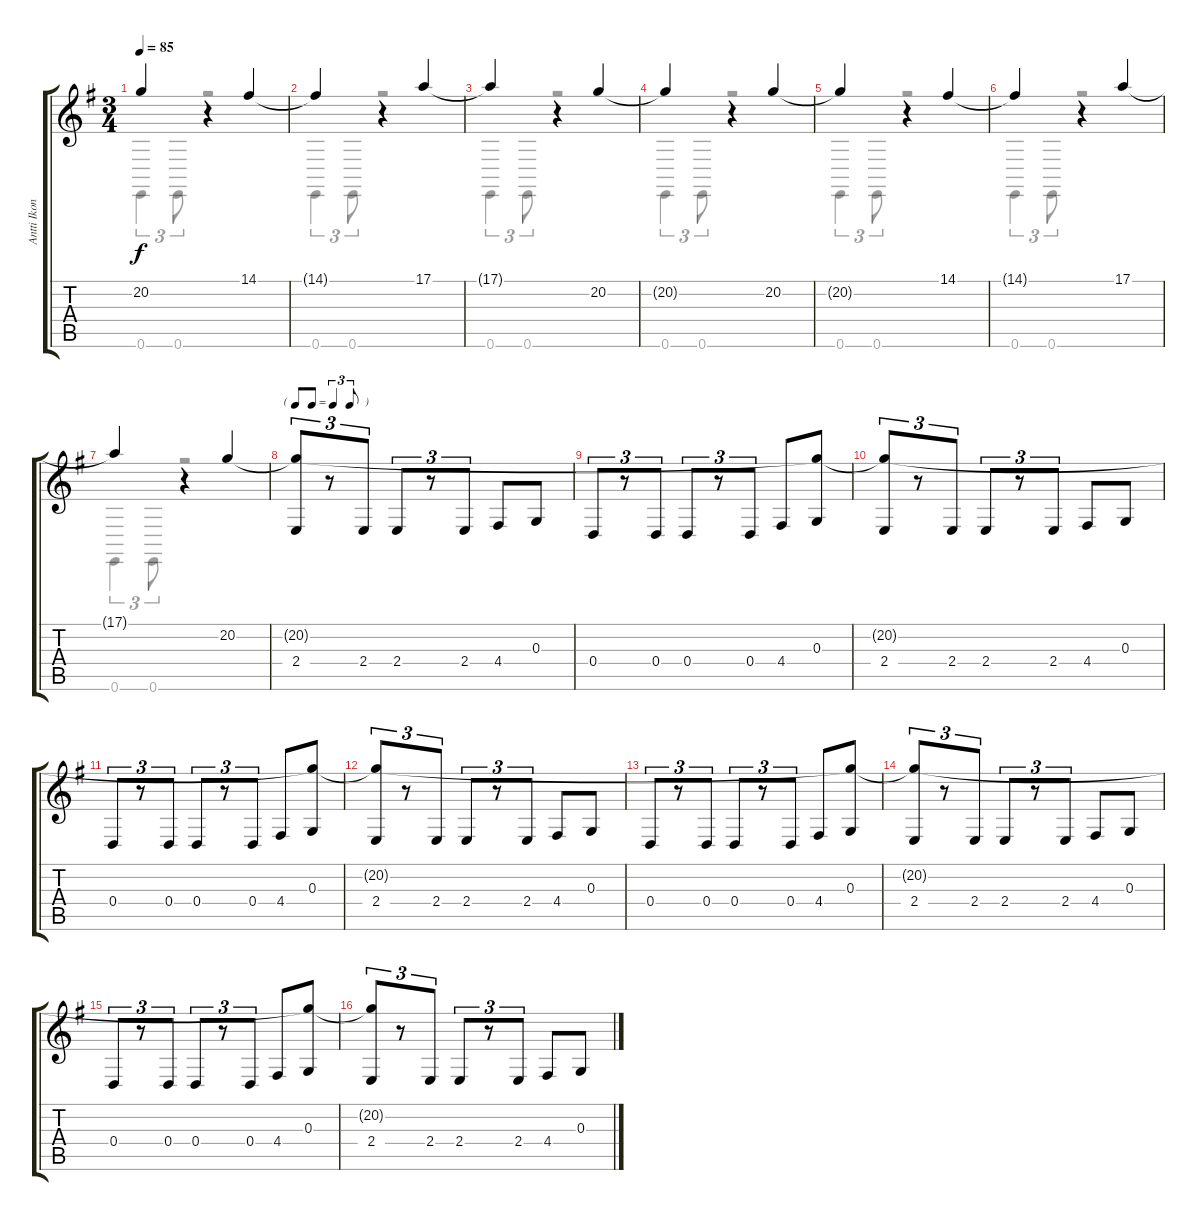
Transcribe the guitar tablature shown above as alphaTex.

\track ("Antti Ikonen I" "Antti Ikon") {instrument synthstrings1}
\staff {score tabs}
\tuning (E4 B3 G3 D3 A2 E2) {hide}
\voice
\ts (3 4)
\tempo 85
\clef g2
\ks g
20.2{t}.4{dy f} r.4 14.1.4 |
14.1{t}.4 r.4 17.1.4 |
17.1{t}.4 r.4 20.2.4 |
20.2{t}.4 r.4 20.2.4 |
20.2{t}.4 r.4 14.1.4 |
14.1{t}.4 r.4 17.1.4 |
17.1{t}.4 r.4 20.2.4 |
\tf triplet8th
(20.2{t} 2.4).8{tu (3 2)} r.8{tu (3 2)} 2.4.8{tu (3 2)} 2.4.8{tu (3 2)} r.8{tu (3 2)} 2.4.8{tu (3 2)} 4.4.8 0.3.8 |
0.4.8{tu (3 2)} r.8{tu (3 2)} 0.4.8{tu (3 2)} 0.4.8{tu (3 2)} r.8{tu (3 2)} 0.4.8{tu (3 2)} 4.4.8 (20.2{t} 0.3).8 |
(20.2{t} 2.4).8{tu (3 2)} r.8{tu (3 2)} 2.4.8{tu (3 2)} 2.4.8{tu (3 2)} r.8{tu (3 2)} 2.4.8{tu (3 2)} 4.4.8 0.3.8 |
0.4.8{tu (3 2)} r.8{tu (3 2)} 0.4.8{tu (3 2)} 0.4.8{tu (3 2)} r.8{tu (3 2)} 0.4.8{tu (3 2)} 4.4.8 (20.2{t} 0.3).8 |
(20.2{t} 2.4).8{tu (3 2)} r.8{tu (3 2)} 2.4.8{tu (3 2)} 2.4.8{tu (3 2)} r.8{tu (3 2)} 2.4.8{tu (3 2)} 4.4.8 0.3.8 |
0.4.8{tu (3 2)} r.8{tu (3 2)} 0.4.8{tu (3 2)} 0.4.8{tu (3 2)} r.8{tu (3 2)} 0.4.8{tu (3 2)} 4.4.8 (20.2{t} 0.3).8 |
(20.2{t} 2.4).8{tu (3 2)} r.8{tu (3 2)} 2.4.8{tu (3 2)} 2.4.8{tu (3 2)} r.8{tu (3 2)} 2.4.8{tu (3 2)} 4.4.8 0.3.8 |
0.4.8{tu (3 2)} r.8{tu (3 2)} 0.4.8{tu (3 2)} 0.4.8{tu (3 2)} r.8{tu (3 2)} 0.4.8{tu (3 2)} 4.4.8 (20.2{t} 0.3).8 |
(20.2{t} 2.4).8{tu (3 2)} r.8{tu (3 2)} 2.4.8{tu (3 2)} 2.4.8{tu (3 2)} r.8{tu (3 2)} 2.4.8{tu (3 2)} 4.4.8 0.3.8
\voice
\clef g2
\ottava regular
\simile none
\ks g
0.6.4{tu (3 2) dy f} 0.6.8{tu (3 2)} r.2 |
0.6.4{tu (3 2)} 0.6.8{tu (3 2)} r.2 |
0.6.4{tu (3 2)} 0.6.8{tu (3 2)} r.2 |
0.6.4{tu (3 2)} 0.6.8{tu (3 2)} r.2 |
0.6.4{tu (3 2)} 0.6.8{tu (3 2)} r.2 |
0.6.4{tu (3 2)} 0.6.8{tu (3 2)} r.2 |
0.6.4{tu (3 2)} 0.6.8{tu (3 2)} r.2 |
|
|
|
|
|
|
|
|
